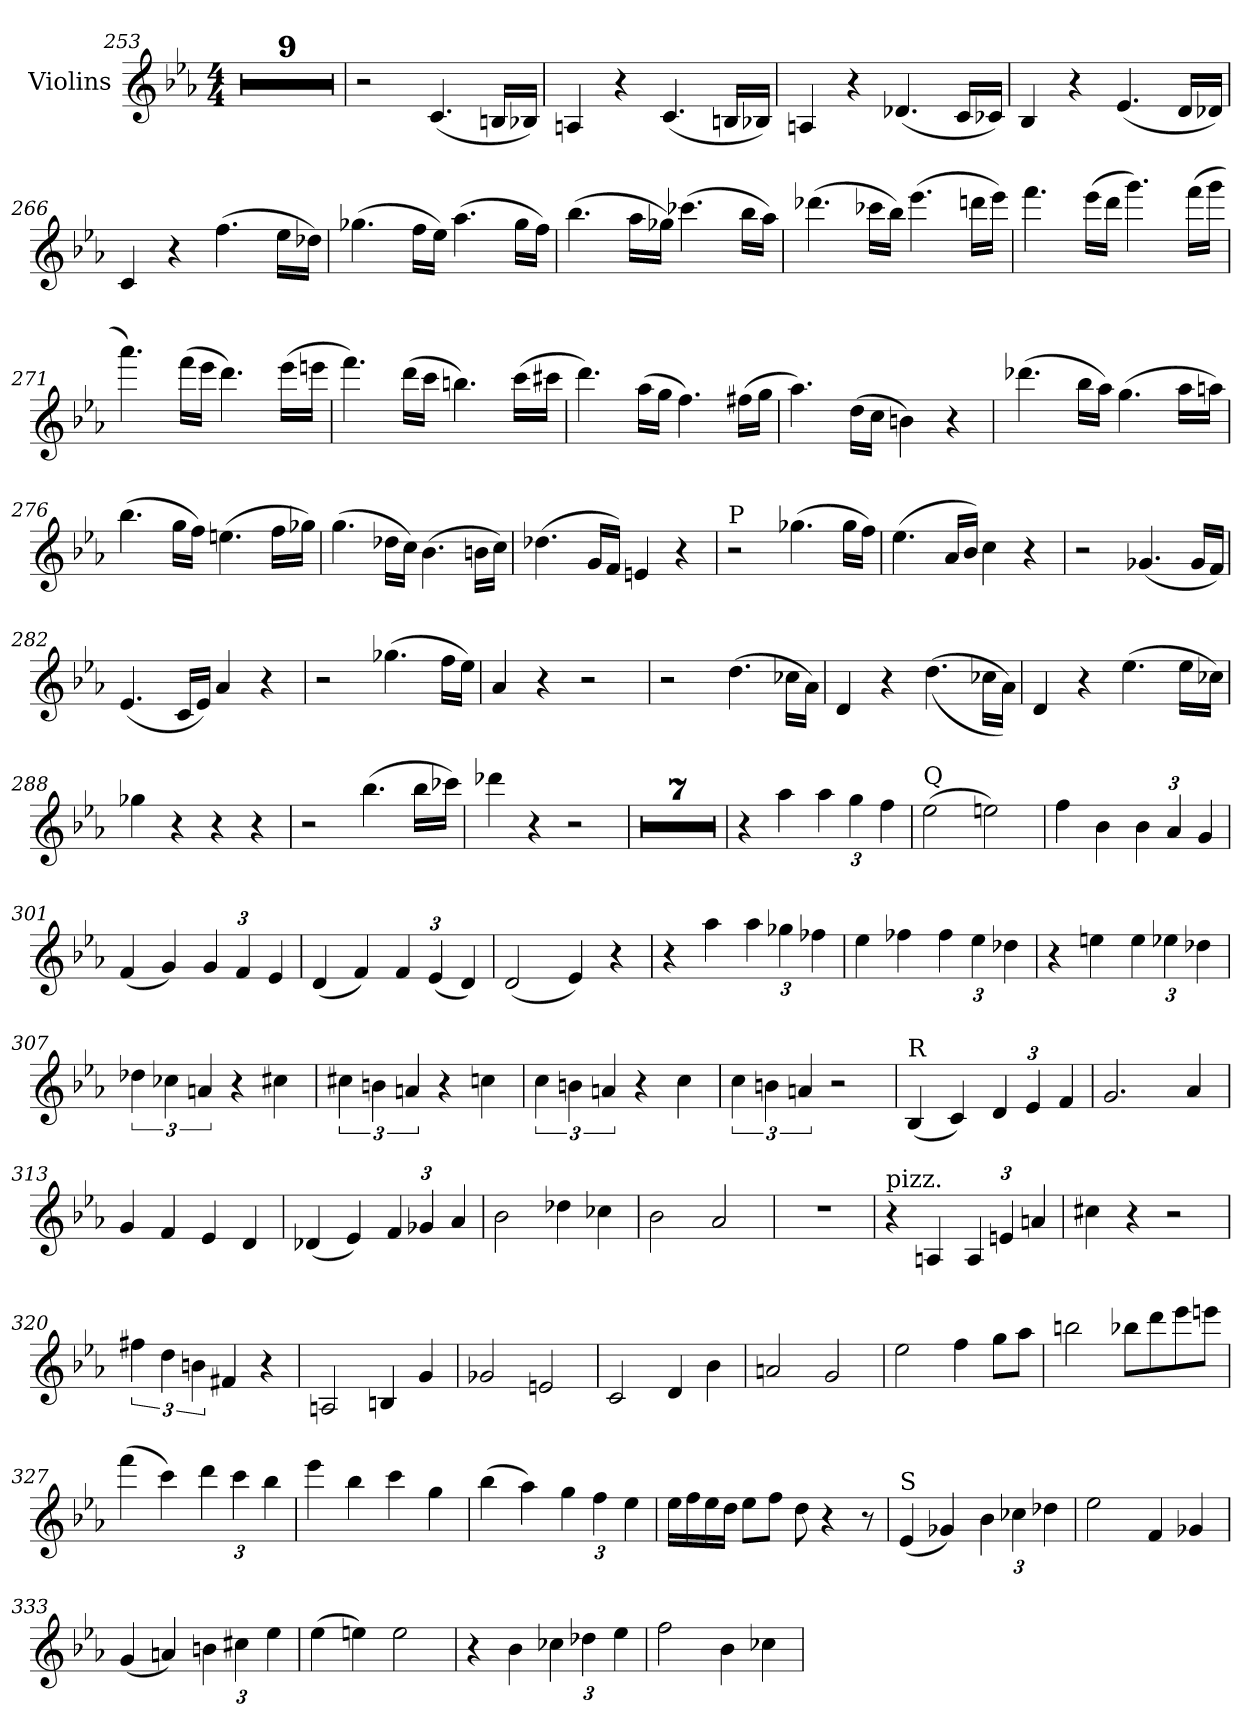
**kern
*part1
*staff1
*I"Violins
*I'Vlns.
*clefG2
*k[b-e-a-]
*M4/4
=253
1r
=254
1r
=255
1r
=256
1r
=257
1r
=258
1r
!!LO:LB:g=z
=259
1r
=260
1r
=261
1r
=262
2r
(4.c/
16Bn/LL
16B-X/JJ)
=263
4An/
4r
(4.c/
16Bn/LL
16B-X/JJ)
=264
4An/
4r
(4.d-X/
16c/LL
16c-X/JJ)
=265
4B-/
4r
(4.e-/
16d/LL
16d-X/JJ)
=266
4c/
4r
(4.ff\
16ee-\LL
16dd-X\JJ)
!!LO:LB:g=z
=267
(4.gg-X\
16ff\LL
16ee-\JJ)
(4.aa-\
16gg-\LL
16ff\JJ)
=268
(4.bb-\
16aa-\LL
16gg-X\JJ)
(4.ccc-X\
16bb-\LL
16aa-\JJ)
=269
(4.ddd-X\
16ccc-X\LL
16bb-\JJ)
(4.eee-\
16dddn\LL
16eee-\JJ)
=270
4.fff\
(16eee-\LL
16ddd\JJ
4.ggg\)
(16fff\LL
16ggg\JJ
!!LO:PB:g=z
=271
4.aaa-\)
(16fff\LL
16eee-\JJ
4.ddd\)
(16eee-\LL
16eeen\JJ
=272
4.fff\)
(16ddd\LL
16ccc\JJ
4.bbn\)
(16ccc\LL
16ccc#X\JJ
=273
4.ddd\)
(16aa-\LL
16gg\JJ
4.ff\)
(16ff#X\LL
16gg\JJ
=274
4.aa-\)
(16dd\LL
16cc\JJ
4bn\)
4r
=275
(4.ddd-X\
16bb-\LL
16aa-\JJ)
(4.gg\
16aa-\LL
16aan\JJ)
!!LO:LB:g=z
=276
(4.bb-\
16gg\LL
16ff\JJ)
(4.een\
16ff\LL
16gg-X\JJ)
=277
(4.gg\
16dd-X\LL
16cc\JJ)
(4.b-\
16bn\LL
16cc\JJ)
=278
(4.dd-X\
16g/LL
16f/JJ)
4en/
4r
=279
!LO:TX:a:t=P
2r
(4.gg-X\
16gg-\LL
16ff\JJ)
=280
(4.ee-\
16a-/LL
16b-/JJ)
4cc\
4r
=281
2r
(4.g-X/
16g-/LL
16f/JJ)
!!LO:LB:g=z
=282
(4.e-/
16c/LL
16e-/JJ)
4a-/
4r
=283
2r
(4.gg-X\
16ff\LL
16ee-\JJ)
=284
4a-/
4r
2r
=285
2r
(4.dd\
16cc-X\LL
16a-\JJ)
=286
4d/
4r
((4.dd\
16cc-X\LL
16a-\JJ))
=287
4d/
4r
(4.ee-\
16ee-\LL
16cc-X\JJ)
=288
4gg-X\
4r
4r
4r
!!LO:LB:g=z
=289
2r
(4.bb-\
16bb-\LL
16ccc-X\JJ)
=290
4ddd-X\
4r
2r
=291
1r
=292
1r
=293
1r
=294
1r
=295
1r
=296
1r
=297
1r
=298
4r
4aa-\
*Xbrackettup
6aa-\
6gg\
6ff\
=299
!LO:TX:a:t=Q
(2ee-\
2een\)
=300
4ff\
4b-\
6b-\
6a-/
6g/
!!LO:LB:g=z
=301
(4f/
4g/)
6g/
6f/
6e-/
=302
(4d/
4f/)
6f/
(6e-/
6d/)
=303
(2d/
4e-/)
4r
=304
4r
4aa-\
6aa-\
6gg-X\
6ff-X\
=305
4ee-\
4ff-X\
6ff-\
6ee-\
6dd-X\
=306
4r
4een\
6ee\
6ee-X\
6dd-X\
=307
*brackettup
6dd-X\
6cc-X\
6an/
4r
4cc#X\
!!LO:LB:g=z
=308
6cc#X\
6bn\
6an/
4r
4ccn\
=309
6cc\
6bn\
6an/
4r
4cc\
=310
6cc\
6bn\
6an/
2r
=311
!LO:TX:a:t=R
(4B-/
4c/)
*Xbrackettup
6d/
6e-/
6f/
=312
2.g/
4a-/
=313
4g/
4f/
4e-/
4d/
=314
(4d-X/
4e-/)
6f/
6g-X/
6a-/
!!LO:LB:g=z
=315
2b-\
4dd-X\
4cc-X\
=316
2b-\
2a-/
=317
1r
=318
!LO:TX:a:t=pizz.
4r
4An/
6A/
6en/
6an/
=319
4cc#X\
4r
2r
=320
*brackettup
6ff#X\
6dd\
6bn\
4f#X/
4r
=321
2An/
4Bn/
4g/
=322
2g-X/
2en/
=323
2c/
4d/
4b-\
=324
2an/
2g/
!!LO:LB:g=z
=325
2ee-\
4ff\
8gg\L
8aa-\J
=326
2bbn\
8bb-X\L
8ddd\
8eee-\
8eeen\J
=327
(4fff\
4ccc\)
*Xbrackettup
6ddd\
6ccc\
6bb-\
=328
4eee-\
4bb-\
4ccc\
4gg\
=329
(4bb-\
4aa-\)
6gg\
6ff\
6ee-\
=330
*MM60
16ee-\LL
16ff\
16ee-\
16dd\JJ
8ee-\L
8ff\J
8dd\
4r
8r
!!LO:LB:g=z
=331
*MM120
!LO:TX:a:t=S
(4e-/
4g-X/)
6b-\
6cc-X\
6dd-X\
=332
2ee-\
4f/
4g-X/
=333
(4g/
4an/)
6bn\
6cc#X\
6ee-\
=334
(4ee-\
4een\)
2ee\
=335
4r
4b-\
6cc-X\
6dd-X\
6ee-\
=336
2ff\
4b-\
4cc-X\
=
*-
